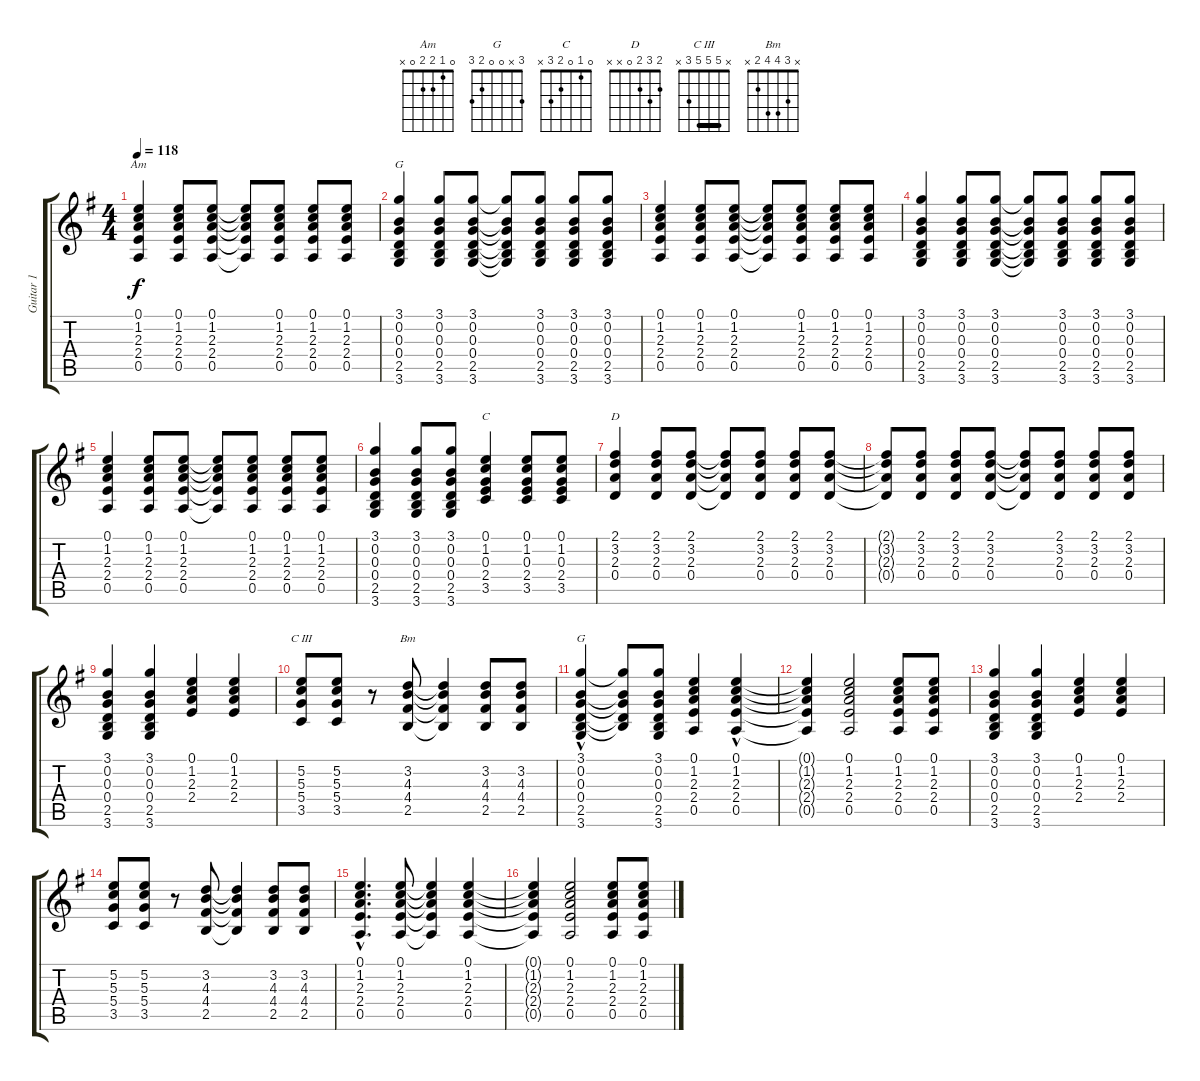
\track ("Guitar 1" "Guitar 1") {instrument acousticguitarsteel}
\staff {score tabs}
\tuning (E4 B3 G3 D3 A2 E2) {hide}
\chord ("Am" 0 1 2 2 0 x)
\chord ("G" 3 0 0 0 2 3)
\chord ("C" 0 1 0 2 3 x)
\chord ("D" 2 3 2 0 x x)
\chord ("C III" x 5 5 5 3 x) {barre 5}
\chord ("Bm" x 3 4 4 2 x)
\chord ("G" 3 x 0 0 2 3)
\ts (4 4)
\tempo 118
\clef g2
\ks g
(0.1 1.2 2.3 2.4 0.5).4{ch "Am" dy f} (0.1 1.2 2.3 2.4 0.5).8 (0.1 1.2 2.3 2.4 0.5).8 (0.1{t} 1.2{t} 2.3{t} 2.4{t} 0.5{t}).8 (0.1 1.2 2.3 2.4 0.5).8 (0.1 1.2 2.3 2.4 0.5).8 (0.1 1.2 2.3 2.4 0.5).8 |
(3.1 0.2 0.3 0.4 2.5 3.6).4{ch "G"} (3.1 0.2 0.3 0.4 2.5 3.6).8 (3.1 0.2 0.3 0.4 2.5 3.6).8 (3.1{t} 0.2{t} 0.3{t} 0.4{t} 2.5{t} 3.6{t}).8 (3.1 0.2 0.3 0.4 2.5 3.6).8 (3.1 0.2 0.3 0.4 2.5 3.6).8 (3.1 0.2 0.3 0.4 2.5 3.6).8 |
(0.1 1.2 2.3 2.4 0.5).4 (0.1 1.2 2.3 2.4 0.5).8 (0.1 1.2 2.3 2.4 0.5).8 (0.1{t} 1.2{t} 2.3{t} 2.4{t} 0.5{t}).8 (0.1 1.2 2.3 2.4 0.5).8 (0.1 1.2 2.3 2.4 0.5).8 (0.1 1.2 2.3 2.4 0.5).8 |
(3.1 0.2 0.3 0.4 2.5 3.6).4 (3.1 0.2 0.3 0.4 2.5 3.6).8 (3.1 0.2 0.3 0.4 2.5 3.6).8 (3.1{t} 0.2{t} 0.3{t} 0.4{t} 2.5{t} 3.6{t}).8 (3.1 0.2 0.3 0.4 2.5 3.6).8 (3.1 0.2 0.3 0.4 2.5 3.6).8 (3.1 0.2 0.3 0.4 2.5 3.6).8 |
(0.1 1.2 2.3 2.4 0.5).4 (0.1 1.2 2.3 2.4 0.5).8 (0.1 1.2 2.3 2.4 0.5).8 (0.1{t} 1.2{t} 2.3{t} 2.4{t} 0.5{t}).8 (0.1 1.2 2.3 2.4 0.5).8 (0.1 1.2 2.3 2.4 0.5).8 (0.1 1.2 2.3 2.4 0.5).8 |
(3.1 0.2 0.3 0.4 2.5 3.6).4 (3.1 0.2 0.3 0.4 2.5 3.6).8 (3.1 0.2 0.3 0.4 2.5 3.6).8 (0.1 1.2 0.3 2.4 3.5).4{ch "C"} (0.1 1.2 0.3 2.4 3.5).8 (0.1 1.2 0.3 2.4 3.5).8 |
(2.1 3.2 2.3 0.4).4{ch "D"} (2.1 3.2 2.3 0.4).8 (2.1 3.2 2.3 0.4).8 (2.1{t} 3.2{t} 2.3{t} 0.4{t}).8 (2.1 3.2 2.3 0.4).8 (2.1 3.2 2.3 0.4).8 (2.1 3.2 2.3 0.4).8 |
(2.1{t} 3.2{t} 2.3{t} 0.4{t}).8 (2.1 3.2 2.3 0.4).8 (2.1 3.2 2.3 0.4).8 (2.1 3.2 2.3 0.4).8 (2.1{t} 3.2{t} 2.3{t} 0.4{t}).8 (2.1 3.2 2.3 0.4).8 (2.1 3.2 2.3 0.4).8 (2.1 3.2 2.3 0.4).8 |
(3.1 0.2 0.3 0.4 2.5 3.6).4 (3.1 0.2 0.3 0.4 2.5 3.6).4 (0.1 1.2 2.3 2.4).4 (0.1 1.2 2.3 2.4).4 |
(5.2 5.3 5.4 3.5).8{ch "C III"} (5.2 5.3 5.4 3.5).8 r.8 (3.2 4.3 4.4 2.5).8{ch "Bm"} (3.2{t} 4.3{t} 4.4{t} 2.5{t}).4 (3.2 4.3 4.4 2.5).8 (3.2 4.3 4.4 2.5).8 |
(3.1{hac} 0.2{hac} 0.3{hac} 0.4{hac} 2.5{hac} 3.6).4{ch "G"} (3.1{t} 0.2{t} 0.3{t} 0.4{t} 2.5{t}).8 (3.1 0.2 0.3 0.4 2.5 3.6).8 (0.1 1.2 2.3 2.4 0.5).4 (0.1{hac} 1.2{hac} 2.3{hac} 2.4{hac} 0.5{hac}).4 |
(0.1{t} 1.2{t} 2.3{t} 2.4{t} 0.5{t}).4 (0.1 1.2 2.3 2.4 0.5).2 (0.1 1.2 2.3 2.4 0.5).8 (0.1 1.2 2.3 2.4 0.5).8 |
(3.1 0.2 0.3 0.4 2.5 3.6).4 (3.1 0.2 0.3 0.4 2.5 3.6).4 (0.1 1.2 2.3 2.4).4 (0.1 1.2 2.3 2.4).4 |
(5.2 5.3 5.4 3.5).8 (5.2 5.3 5.4 3.5).8 r.8 (3.2 4.3 4.4 2.5).8 (3.2{t} 4.3{t} 4.4{t} 2.5{t}).4 (3.2 4.3 4.4 2.5).8 (3.2 4.3 4.4 2.5).8 |
(0.1{hac} 1.2{hac} 2.3{hac} 2.4{hac} 0.5{hac}).4{d} (0.1 1.2 2.3 2.4 0.5).8 (0.1{t} 1.2{t} 2.3{t} 2.4{t} 0.5{t}).4 (0.1 1.2 2.3 2.4 0.5).4 |
(0.1{t} 1.2{t} 2.3{t} 2.4{t} 0.5{t}).4 (0.1 1.2 2.3 2.4 0.5).2 (0.1 1.2 2.3 2.4 0.5).8 (0.1 1.2 2.3 2.4 0.5).8
